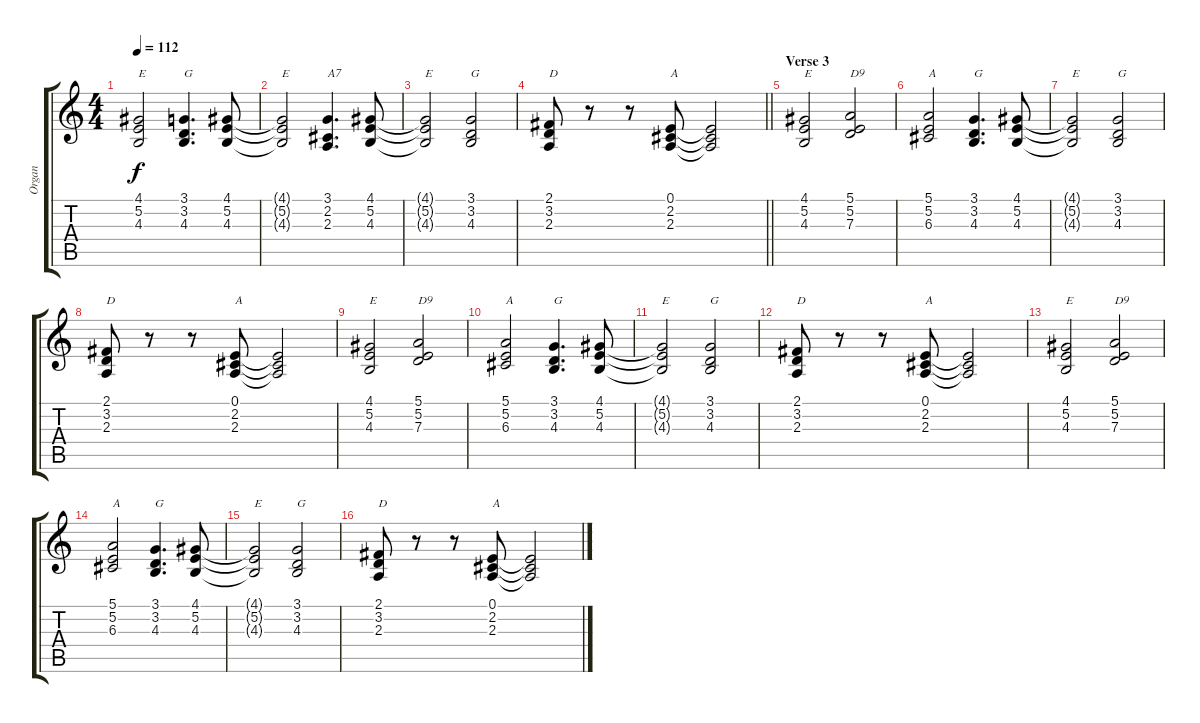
\track ("Organ" "Organ") {instrument drawbarorgan}
\staff {score tabs}
\tuning (E4 B3 G3 D3 A2 E2) {hide}
\ts (4 4)
\tempo 112
\clef g2
\ks c
(4.1{t} 5.2{t} 4.3{t}).2{txt "E" dy f} (3.1 3.2 4.3).4{d txt "G"} (4.1 5.2 4.3).8 |
(4.1{t} 5.2{t} 4.3{t}).2{txt "E"} (3.1 2.2 2.3).4{d txt "A7"} (4.1 5.2 4.3).8 |
(4.1{t} 5.2{t} 4.3{t}).2{txt "E"} (3.1 3.2 4.3).2{txt "G"} |
\barLineRight lightlight
(2.1 3.2 2.3).8{txt "D"} r.8 r.8 (0.1 2.2 2.3).8{txt "A"} (0.1{t} 2.2{t} 2.3{t}).2 |
\section ("" "Verse 3")
(4.1 5.2 4.3).2{txt "E"} (5.1 5.2 7.3).2{txt "D9"} |
(5.1 5.2 6.3).2{txt "A"} (3.1 3.2 4.3).4{d txt "G"} (4.1 5.2 4.3).8 |
(4.1{t} 5.2{t} 4.3{t}).2{txt "E"} (3.1 3.2 4.3).2{txt "G"} |
(2.1 3.2 2.3).8{txt "D"} r.8 r.8 (0.1 2.2 2.3).8{txt "A"} (0.1{t} 2.2{t} 2.3{t}).2 |
(4.1 5.2 4.3).2{txt "E"} (5.1 5.2 7.3).2{txt "D9"} |
(5.1 5.2 6.3).2{txt "A"} (3.1 3.2 4.3).4{d txt "G"} (4.1 5.2 4.3).8 |
(4.1{t} 5.2{t} 4.3{t}).2{txt "E"} (3.1 3.2 4.3).2{txt "G"} |
(2.1 3.2 2.3).8{txt "D"} r.8 r.8 (0.1 2.2 2.3).8{txt "A"} (0.1{t} 2.2{t} 2.3{t}).2 |
(4.1 5.2 4.3).2{txt "E"} (5.1 5.2 7.3).2{txt "D9"} |
(5.1 5.2 6.3).2{txt "A"} (3.1 3.2 4.3).4{d txt "G"} (4.1 5.2 4.3).8 |
(4.1{t} 5.2{t} 4.3{t}).2{txt "E"} (3.1 3.2 4.3).2{txt "G"} |
(2.1 3.2 2.3).8{txt "D"} r.8 r.8 (0.1 2.2 2.3).8{txt "A"} (0.1{t} 2.2{t} 2.3{t}).2
